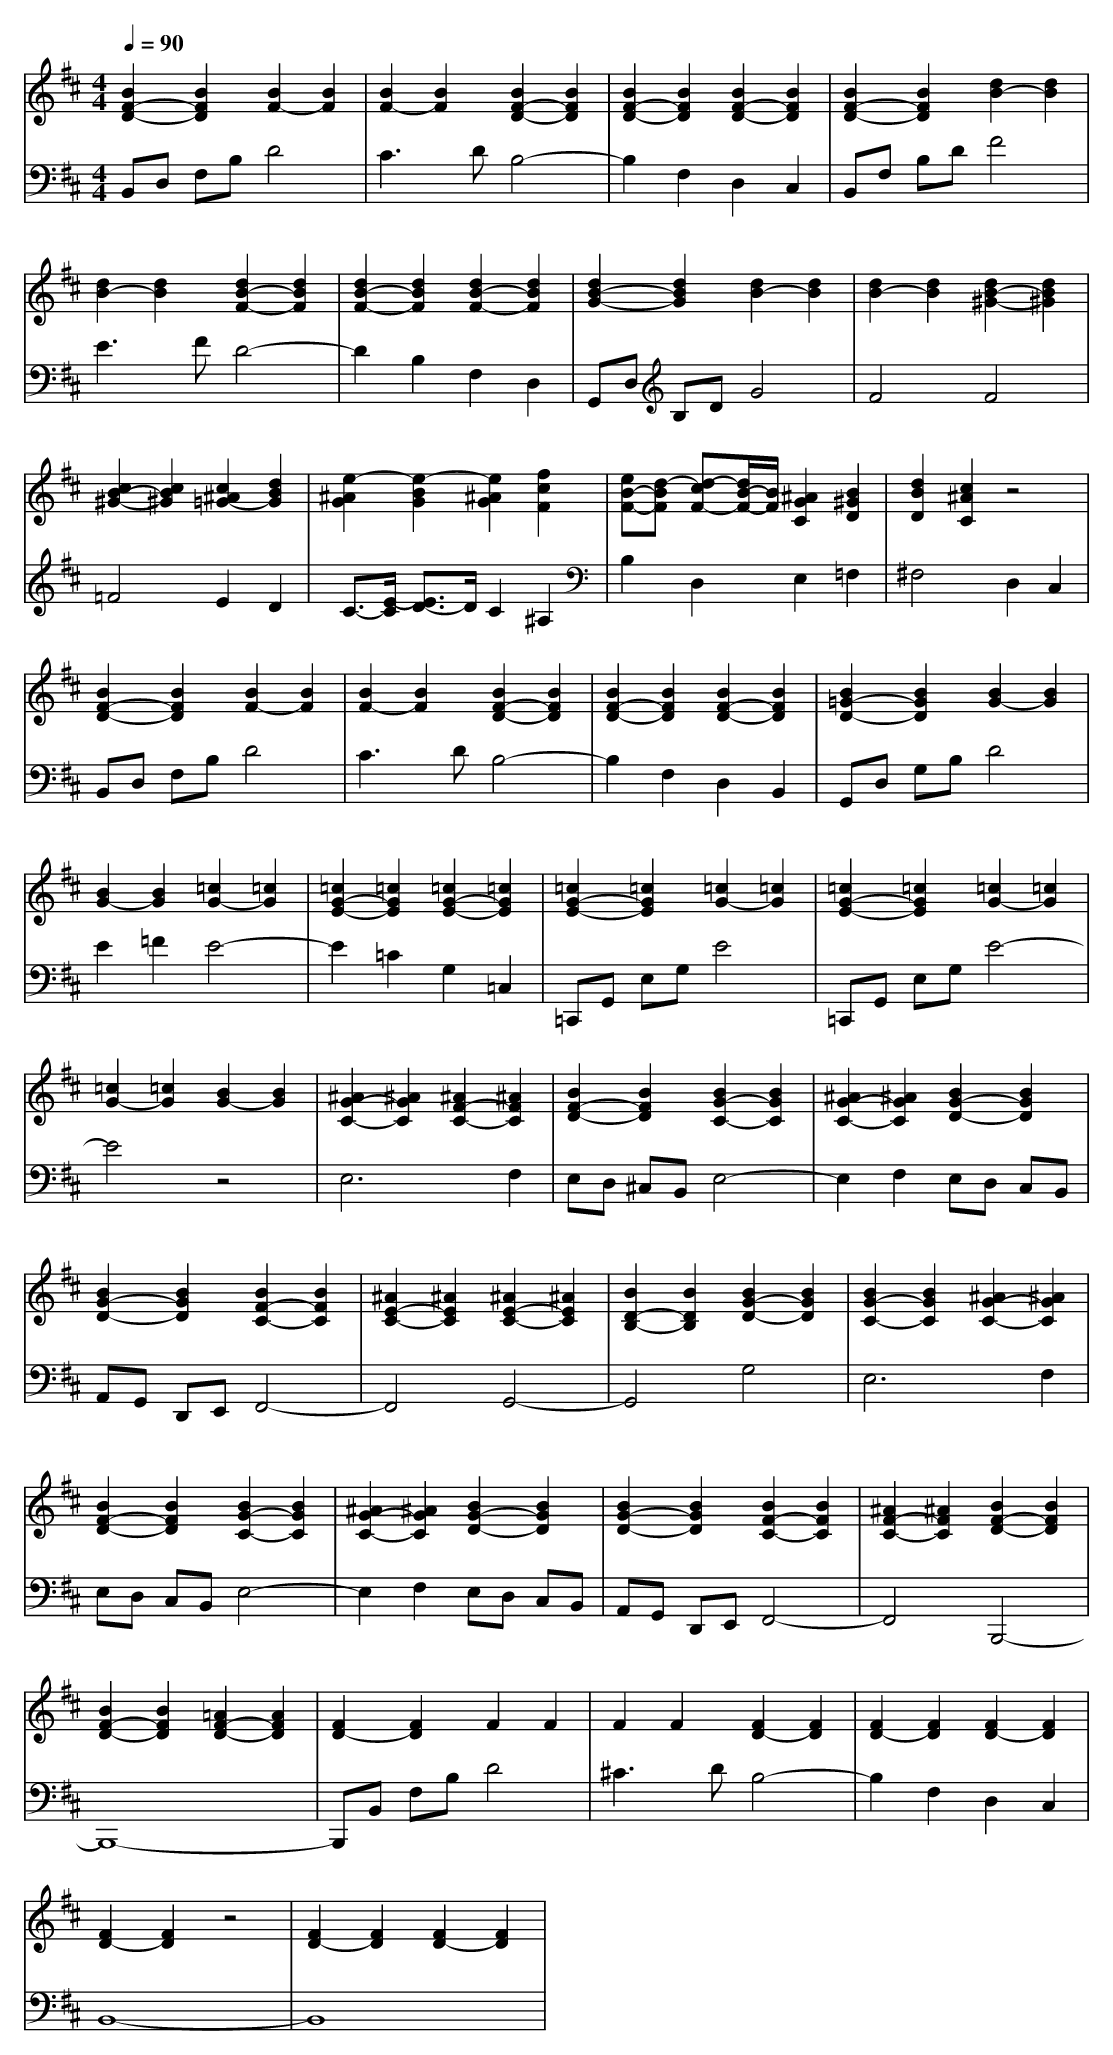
X:1
T:
M: 4/4
L: 1/8
Q:1/4=90
K:D % 2 sharps
V:1
[B2F2-D2-] [B2F2D2] [B2F2-] [B2F2]|[B2F2-] [B2F2] [B2F2-D2-] [B2F2D2]|[B2F2-D2-] [B2F2D2] [B2F2-D2-] [B2F2D2]|[B2F2-D2-] [B2F2D2] [d2B2-] [d2B2]|
[d2B2-] [d2B2] [d2B2-F2-] [d2B2F2]|[d2B2-F2-] [d2B2F2] [d2B2-F2-] [d2B2F2]|[d2B2-G2-] [d2B2G2] [d2B2-] [d2B2]|[d2B2-] [d2B2] [d2B2-^G2-] [d2B2^G2]|
[c2B2-^G2-] [c2B2^G2] [c2^A2=G2-] [d2B2G2]|[e2-^A2G2] [e2-B2G2] [e2^A2G2] [f2c2F2]|[eB-F-][d-BF] [d-cF-][d/2B/2-F/2-][B/2F/2] [^A2G2C2] [B2^G2D2]|[d2B2D2] [c2^A2C2] z4|
[B2F2-D2-] [B2F2D2] [B2F2-] [B2F2]|[B2F2-] [B2F2] [B2F2-D2-] [B2F2D2]|[B2F2-D2-] [B2F2D2] [B2F2-D2-] [B2F2D2]|[B2=G2-D2-] [B2G2D2] [B2G2-] [B2G2]|
[B2G2-] [B2G2] [=c2G2-] [=c2G2]|[=c2G2-E2-] [=c2G2E2] [=c2G2-E2-] [=c2G2E2]|[=c2G2-E2-] [=c2G2E2] [=c2G2-] [=c2G2]|[=c2G2-E2-] [=c2G2E2] [=c2G2-] [=c2G2]|
[=c2G2-] [=c2G2] [B2G2-] [B2G2]|[^A2G2-C2-] [^A2G2C2] [^A2F2-C2-] [^A2F2C2]|[B2F2-D2-] [B2F2D2] [B2G2-C2-] [B2G2C2]|[^A2G2-C2-] [^A2G2C2] [B2G2-D2-] [B2G2D2]|
[B2G2-D2-] [B2G2D2] [B2F2-C2-] [B2F2C2]|[^A2E2-C2-] [^A2E2C2] [^A2E2-C2-] [^A2E2C2]|[B2D2-B,2-] [B2D2B,2] [B2G2-D2-] [B2G2D2]|[B2G2-C2-] [B2G2C2] [^A2G2-C2-] [^A2G2C2]|
[B2F2-D2-] [B2F2D2] [B2G2-C2-] [B2G2C2]|[^A2G2-C2-] [^A2G2C2] [B2G2-D2-] [B2G2D2]|[B2G2-D2-] [B2G2D2] [B2F2-C2-] [B2F2C2]|[^A2F2-C2-] [^A2F2C2] [B2F2-D2-] [B2F2D2]|
[B2F2-D2-] [B2F2D2] [=A2F2-D2-] [A2F2D2]|[F2D2-] [F2D2] F2 F2|F2 F2 [F2D2-] [F2D2]|[F2D2-] [F2D2] [F2D2-] [F2D2]|
[F2D2-] [F2D2] z4|[F2D2-] [F2D2] [F2D2-] [F2D2]|
V:2
B,,D, F,B, D4|C3D B,4-|B,2 F,2 D,2 C,2|B,,F, B,D F4|
E3F D4-|D2 B,2 F,2 D,2|G,,D, B,D G4|F4 F4|
=F4 E2 D2|C3/2-[E/2-C/2] [E3/2D3/2-]D/2 C2 ^A,2|B,2 D,2 E,2 =F,2|^F,4 D,2 C,2|
B,,D, F,B, D4|C3D B,4-|B,2 F,2 D,2 B,,2|G,,D, G,B, D4|
E2 =F2 E4-|E2 =C2 G,2 =C,2|=C,,G,, E,G, E4|=C,,G,, E,G, E4-|
E4 z4|E,6 F,2|E,D, ^C,B,, E,4-|E,2 F,2 E,D, C,B,,|
A,,G,, D,,E,, F,,4-|F,,4 G,,4-|G,,4 G,4|E,6 F,2|
E,D, C,B,, E,4-|E,2 F,2 E,D, C,B,,|A,,G,, D,,E,, F,,4-|F,,4 B,,,4-|
B,,,8-|B,,,B,, F,B, D4|^C3D B,4-|B,2 F,2 D,2 C,2|
B,,8-|B,,8|
